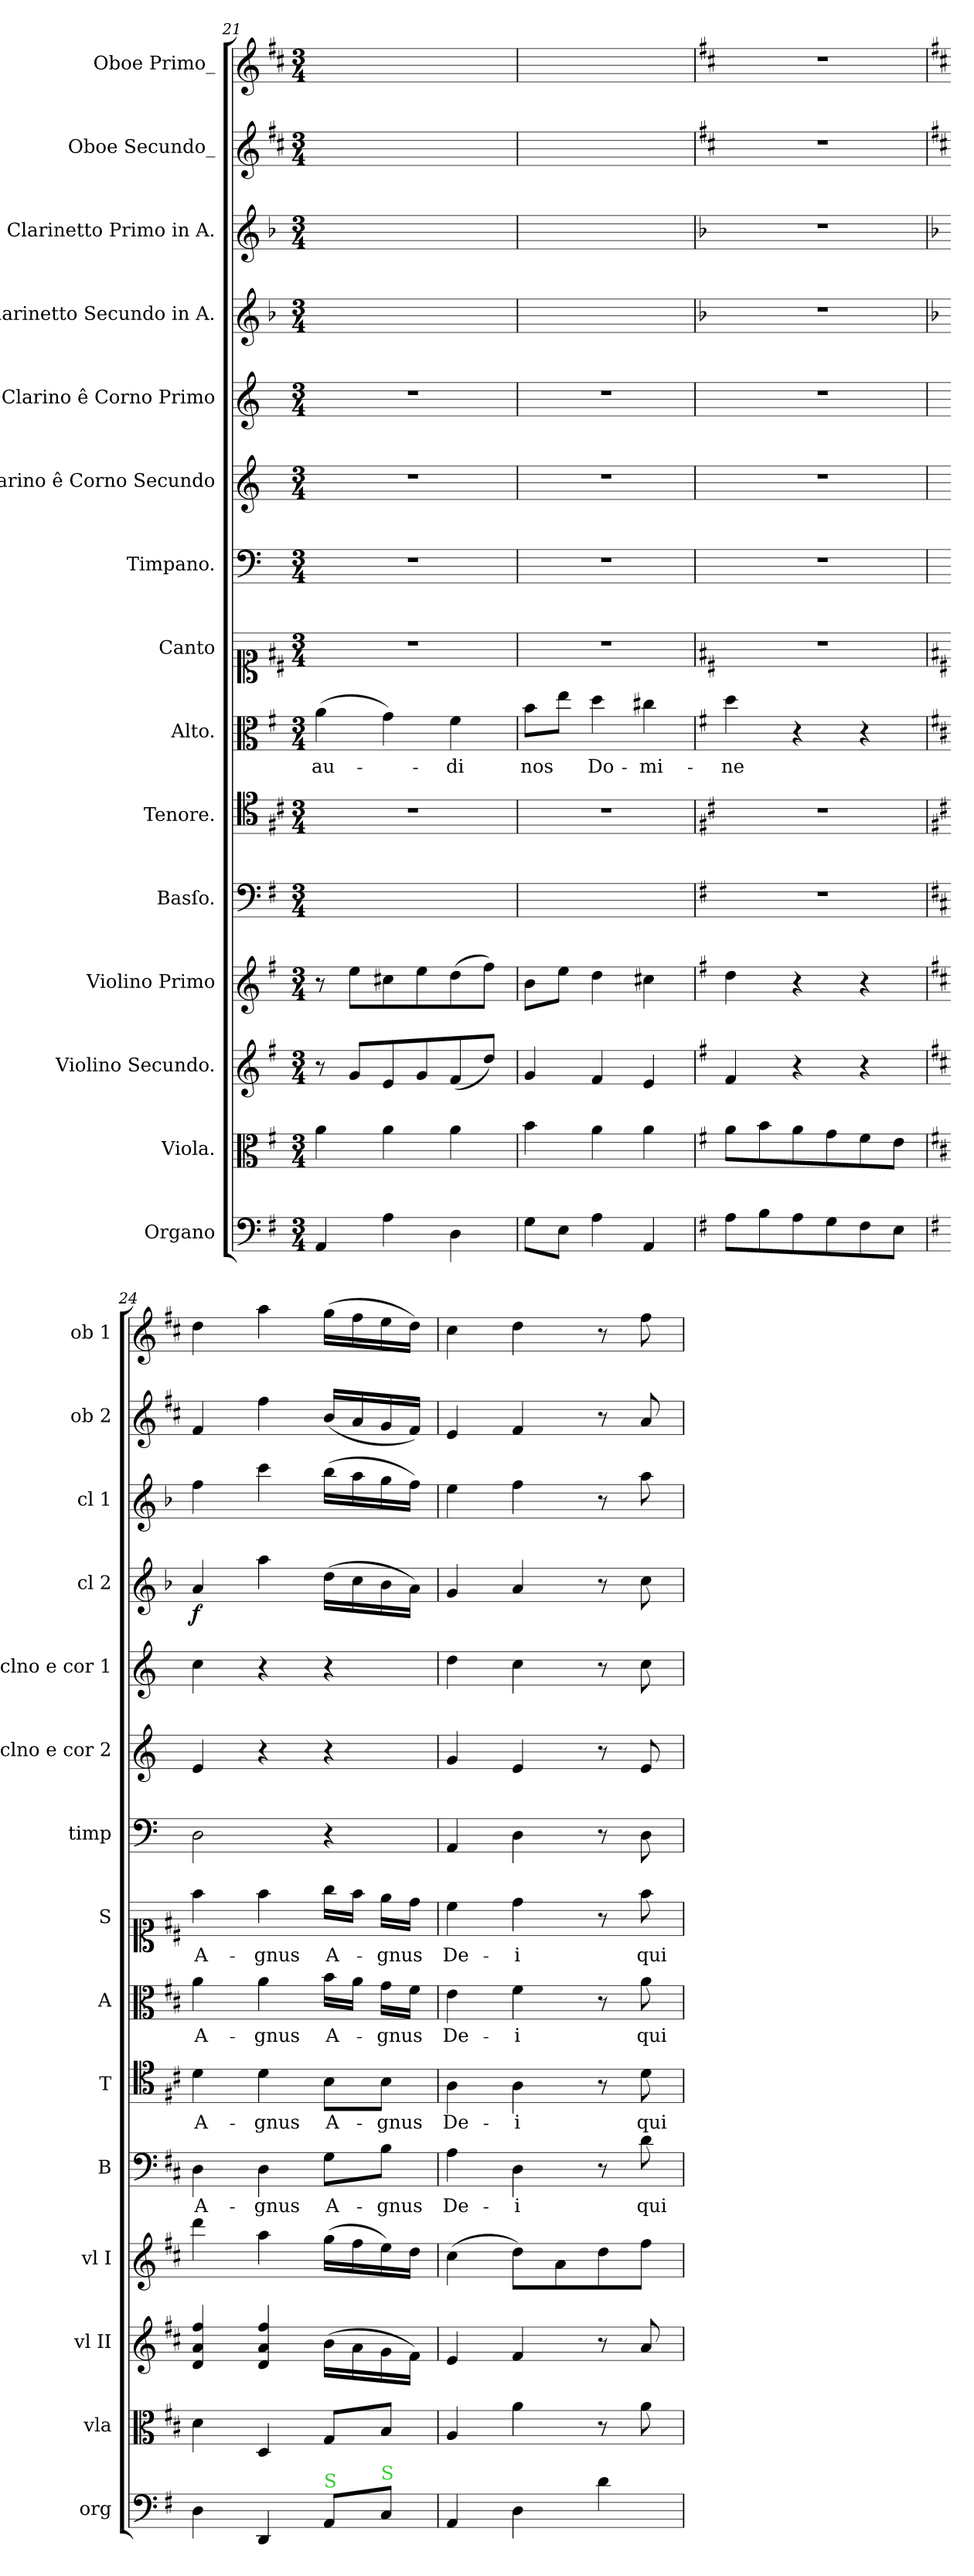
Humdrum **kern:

**kern	**kern	**dynam	**kern	**dynam	**kern	**kern	**text	**dynam	**kern	**text	**kern	**text	**dynam	**kern	**text	**kern	**dynam	**kern	**kern	**dynam	**kern	**dynam	**kern	**dynam	**kern	**dynam	**kern	**dynam
*part15	*part14	*part14	*part13	*part13	*part12	*part11	*part11	*part11	*part10	*part10	*part9	*part9	*part9	*part8	*part8	*part7	*part7	*part6	*part5	*part5	*part4	*part4	*part3	*part3	*part2	*part2	*part1	*part1
*staff15	*staff14	*staff14	*staff13	*staff13	*staff12	*staff11	*staff11	*staff11	*staff10	*staff10	*staff9	*staff9	*staff9	*staff8	*staff8	*staff7	*staff7	*staff6	*staff5	*staff5	*staff4	*staff4	*staff3	*staff3	*staff2	*staff2	*staff1	*staff1
*I"Organo	*I"Viola.	*	*I"Violino Secundo.	*	*I"Violino Primo	*I"Basſo.	*	*	*I"Tenore.	*	*I"Alto.	*	*	*I"Canto	*	*I"Timpano.	*	*I"Clarino ê Corno Secundo	*I"Clarino ê Corno Primo	*	*I"Clarinetto Secundo in A.	*	*I"Clarinetto Primo in A.	*	*I"Oboe Secundo_	*	*I"Oboe Primo_	*
*I'org	*I'vla	*	*I'vl II	*	*I'vl I	*I'B	*	*	*I'T	*	*I'A	*	*	*I'S	*	*I'timp	*	*I'clno e cor 2	*I'clno e cor 1	*	*I'cl 2	*	*I'cl 1	*	*I'ob 2	*	*I'ob 1	*
*clefF4	*clefC3	*	*clefG2	*	*clefG2	*clefF4	*	*	*clefC4	*	*clefC3	*	*	*clefC1	*	*clefF4	*	*clefG2	*clefG2	*	*clefG2	*	*clefG2	*	*clefG2	*	*clefG2	*
*	*	*	*	*	*	*	*	*	*	*	*	*	*	*	*	*	*	*ITrd6c10	*ITrd6c10	*	*ITrd2c3	*	*ITrd2c3	*	*	*	*	*
*k[f#]	*k[f#]	*	*k[f#]	*	*k[f#]	*k[f#]	*	*	*k[f#c#]	*	*k[f#]	*	*	*k[f#c#]	*	*k[]	*	*k[f#c#]	*k[f#c#]	*	*k[f#c#]	*	*k[f#c#]	*	*k[f#c#]	*	*k[f#c#]	*
*	*	*	*	*	*	*	*	*	*D:	*	*	*	*	*D:	*	*	*	*	*	*	*D:	*	*D:	*	*D:	*	*D:	*
*M3/4	*M3/4	*	*M3/4	*	*M3/4	*M3/4	*	*	*M3/4	*	*M3/4	*	*	*M3/4	*	*M3/4	*	*M3/4	*M3/4	*	*M3/4	*	*M3/4	*	*M3/4	*	*M3/4	*
=21	=21	=21	=21	=21	=21	=21	=21	=21	=21	=21	=21	=21	=21	=21	=21	=21	=21	=21	=21	=21	=21	=21	=21	=21	=21	=21	=21	=21
4AA/	4a\	.	8r	.	8r	2.ryy	.	.	2.r	.	(4a\	au-	.	2.r	.	2.r	.	2.r	2.r	.	2.ryy	.	2.ryy	.	2.ryy	.	2.ryy	.
.	.	.	8g/L	.	8ee\L	.	.	.	.	.	.	.	.	.	.	.	.	.	.	.	.	.	.	.	.	.	.	.
4A\	4a\	.	8e/	.	8cc#X\	.	.	.	.	.	4g\)	.	.	.	.	.	.	.	.	.	.	.	.	.	.	.	.	.
.	.	.	8g/	.	8ee\	.	.	.	.	.	.	.	.	.	.	.	.	.	.	.	.	.	.	.	.	.	.	.
4D\	4a\	.	(8f#/	.	(8dd\	.	.	.	.	.	4f#\	-di	.	.	.	.	.	.	.	.	.	.	.	.	.	.	.	.
.	.	.	8dd\J)	.	8ff#\J)	.	.	.	.	.	.	.	.	.	.	.	.	.	.	.	.	.	.	.	.	.	.	.
=22	=22	=22	=22	=22	=22	=22	=22	=22	=22	=22	=22	=22	=22	=22	=22	=22	=22	=22	=22	=22	=22	=22	=22	=22	=22	=22	=22	=22
8G\L	4b\	.	4g/	.	8b\L	2.ryy	.	.	2.r	.	8b\L	nos	.	2.r	.	2.r	.	2.r	2.r	.	2.ryy	.	2.ryy	.	2.ryy	.	2.ryy	.
8E\J	.	.	.	.	8ee\J	.	.	.	.	.	8ee\J	.	.	.	.	.	.	.	.	.	.	.	.	.	.	.	.	.
4A\	4a\	.	4f#/	.	4dd\	.	.	.	.	.	4dd\	Do-	.	.	.	.	.	.	.	.	.	.	.	.	.	.	.	.
4AA/	4a\	.	4e/	.	4cc#X\	.	.	.	.	.	4cc#X\	-mi-	.	.	.	.	.	.	.	.	.	.	.	.	.	.	.	.
=23	=23	=23	=23	=23	=23	=23	=23	=23	=23	=23	=23	=23	=23	=23	=23	=23	=23	=23	=23	=23	=23	=23	=23	=23	=23	=23	=23	=23
*	*	*	*	*	*	*	*	*	*k[f#c#]	*	*	*	*	*	*	*	*	*	*	*	*	*	*	*	*	*	*	*
*	*	*	*	*	*	*	*	*	*D:	*	*	*	*	*	*	*	*	*	*	*	*	*	*	*	*	*	*	*
8A\L	8a\L	.	4f#/	.	4dd\	2.r	.	.	2.r	.	4dd\	-ne	.	2.r	.	2.r	.	2.r	2.r	.	2.r	.	2.r	.	2.r	.	2.r	.
!	!	!LO:DY:b	!	!	!	!	!	!	!	!	!	!	!	!	!	!	!	!	!	!	!	!	!	!	!	!	!	!
8B\	8b\	forto	.	.	.	.	.	.	.	.	.	.	.	.	.	.	.	.	.	.	.	.	.	.	.	.	.	.
8A\	8a\	.	4r	.	4r	.	.	.	.	.	4r	.	.	.	.	.	.	.	.	.	.	.	.	.	.	.	.	.
8G\	8g\	.	.	.	.	.	.	.	.	.	.	.	.	.	.	.	.	.	.	.	.	.	.	.	.	.	.	.
8F#\	8f#\	.	4r	.	4r	.	.	.	.	.	4r	.	.	.	.	.	.	.	.	.	.	.	.	.	.	.	.	.
8E\J	8e\J	.	.	.	.	.	.	.	.	.	.	.	.	.	.	.	.	.	.	.	.	.	.	.	.	.	.	.
=24	=24	=24	=24	=24	=24	=24	=24	=24	=24	=24	=24	=24	=24	=24	=24	=24	=24	=24	=24	=24	=24	=24	=24	=24	=24	=24	=24	=24
*	*k[f#c#]	*	*k[f#c#]	*	*k[f#c#]	*k[f#c#]	*	*	*k[f#c#]	*	*k[f#c#]	*	*	*	*	*	*	*	*	*	*	*	*	*	*	*	*	*
!	!	!	!	!LO:DY:b	!	!	!	!LO:DY:a	!	!	!	!	!LO:DY:b	!	!	!	!LO:DY:b	!	!	!LO:DY:b	!	!	!	!LO:DY:b	!	!LO:DY:b	!	!LO:DY:b
4D\	4d\	.	4d/ 4a/ 4ff#/	forto	4ddd\	4D\	A-	forto	4d\	A-	4a\	A-	forto	4ff#\	A-	2D\	fort	4F#/	4d\	forto	4f#/	f	4dd\	forto	4f#/	for	4dd\	for
4DD/	4D/	.	4d/ 4a/ 4ff#/	.	4aa\	4D\	-gnus	.	4d\	-gnus	4a\	-gnus	.	4ff#\	-gnus	.	.	4r	4r	.	4ff#\	.	4aa\	.	4ff#\	.	4aa\	.
!LO:TX:a:color=limegreen:t=S	!	!	!	!	!	!	!	!	!	!	!	!	!	!	!	!	!	!	!	!	!	!	!	!	!	!	!	!
8AA/L	8G/L	.	(16b\LL	.	(16gg\LL	8G\L	A-	.	8B\L	A-	16b\LL	A-	.	16gg\LL	A-	4r	.	4r	4r	.	(16b\LL	.	(16gg\LL	.	(16b/LL	.	(16gg\LL	.
.	.	.	16a\	.	16ff#\	.	.	.	.	.	16a\JJ	.	.	16ff#\JJ	.	.	.	.	.	.	16a\	.	16ff#\	.	16a/	.	16ff#\	.
!LO:TX:a:color=limegreen:t=S	!	!	!	!	!	!	!	!	!	!	!	!	!	!	!	!	!	!	!	!	!	!	!	!	!	!	!	!
8C/J	8B/J	.	16g\	.	16ee\)	8B\J	-gnus	.	8B\J	-gnus	16g\LL	-gnus	.	16ee\LL	-gnus	.	.	.	.	.	16g\	.	16ee\	.	16g/	.	16ee\	.
.	.	.	16f#\JJ)	.	16dd\JJ	.	.	.	.	.	16f#\JJ	.	.	16dd\JJ	.	.	.	.	.	.	16f#\JJ)	.	16dd\JJ)	.	16f#/JJ)	.	16dd\JJ)	.
=25	=25	=25	=25	=25	=25	=25	=25	=25	=25	=25	=25	=25	=25	=25	=25	=25	=25	=25	=25	=25	=25	=25	=25	=25	=25	=25	=25	=25
4AA/	4A/	.	4e/	.	(4cc#\	4A\	De-	.	4A\	De-	4e\	De-	.	4cc#\	De-	4AA/	.	4A/	4e\	.	4e/	.	4cc#\	.	4e/	.	4cc#\	.
4D\	4a\	.	4f#/	.	8dd\L)	4D\	-i	.	4A\	-i	4f#\	-i	.	4dd\	-i	4D\	.	4F#/	4d\	.	4f#/	.	4dd\	.	4f#/	.	4dd\	.
.	.	.	.	.	8a\	.	.	.	.	.	.	.	.	.	.	.	.	.	.	.	.	.	.	.	.	.	.	.
4d\	8r	.	8r	.	8dd\	8r	.	.	8r	.	8r	.	.	8r	.	8r	.	8r	8r	.	8r	.	8r	.	8r	.	8r	.
.	8a\	.	8a/	.	8ff#\J	8d\	qui	.	8d\	qui	8a\	qui	.	8ff#\	qui	8D\	.	8F#/	8d\	.	8a\	.	8ff#\	.	8a/	.	8ff#\	.
=	=	=	=	=	=	=	=	=	=	=	=	=	=	=	=	=	=	=	=	=	=	=	=	=	=	=	=	=
*-	*-	*-	*-	*-	*-	*-	*-	*-	*-	*-	*-	*-	*-	*-	*-	*-	*-	*-	*-	*-	*-	*-	*-	*-	*-	*-	*-	*-
